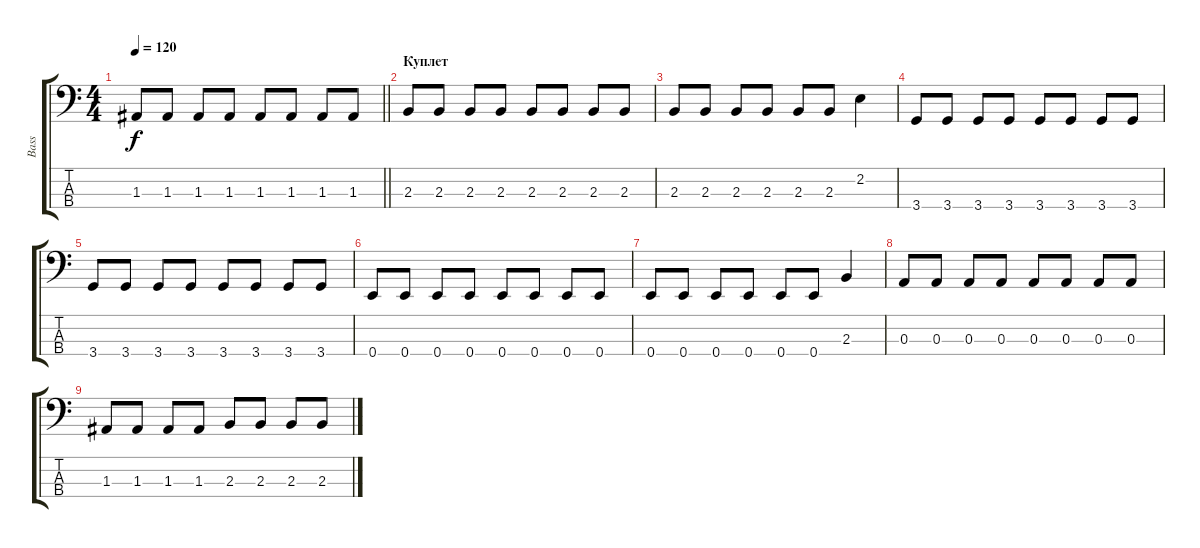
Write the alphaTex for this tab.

\track ("Bass" "Bass") {instrument electricbassfinger}
\staff {score tabs}
\tuning (G2 D2 A1 E1) {hide}
\ts (4 4)
\tempo 120
\clef f4
\barLineRight lightlight
\ks c
1.3.8{dy f} 1.3.8 1.3.8 1.3.8 1.3.8 1.3.8 1.3.8 1.3.8 |
\section ("" "Куплет")
2.3.8 2.3.8 2.3.8 2.3.8 2.3.8 2.3.8 2.3.8 2.3.8 |
2.3.8 2.3.8 2.3.8 2.3.8 2.3.8 2.3.8 2.2.4 |
3.4.8 3.4.8 3.4.8 3.4.8 3.4.8 3.4.8 3.4.8 3.4.8 |
3.4.8 3.4.8 3.4.8 3.4.8 3.4.8 3.4.8 3.4.8 3.4.8 |
0.4.8 0.4.8 0.4.8 0.4.8 0.4.8 0.4.8 0.4.8 0.4.8 |
0.4.8 0.4.8 0.4.8 0.4.8 0.4.8 0.4.8 2.3.4 |
0.3.8 0.3.8 0.3.8 0.3.8 0.3.8 0.3.8 0.3.8 0.3.8 |
1.3.8 1.3.8 1.3.8 1.3.8 2.3.8 2.3.8 2.3.8 2.3.8
